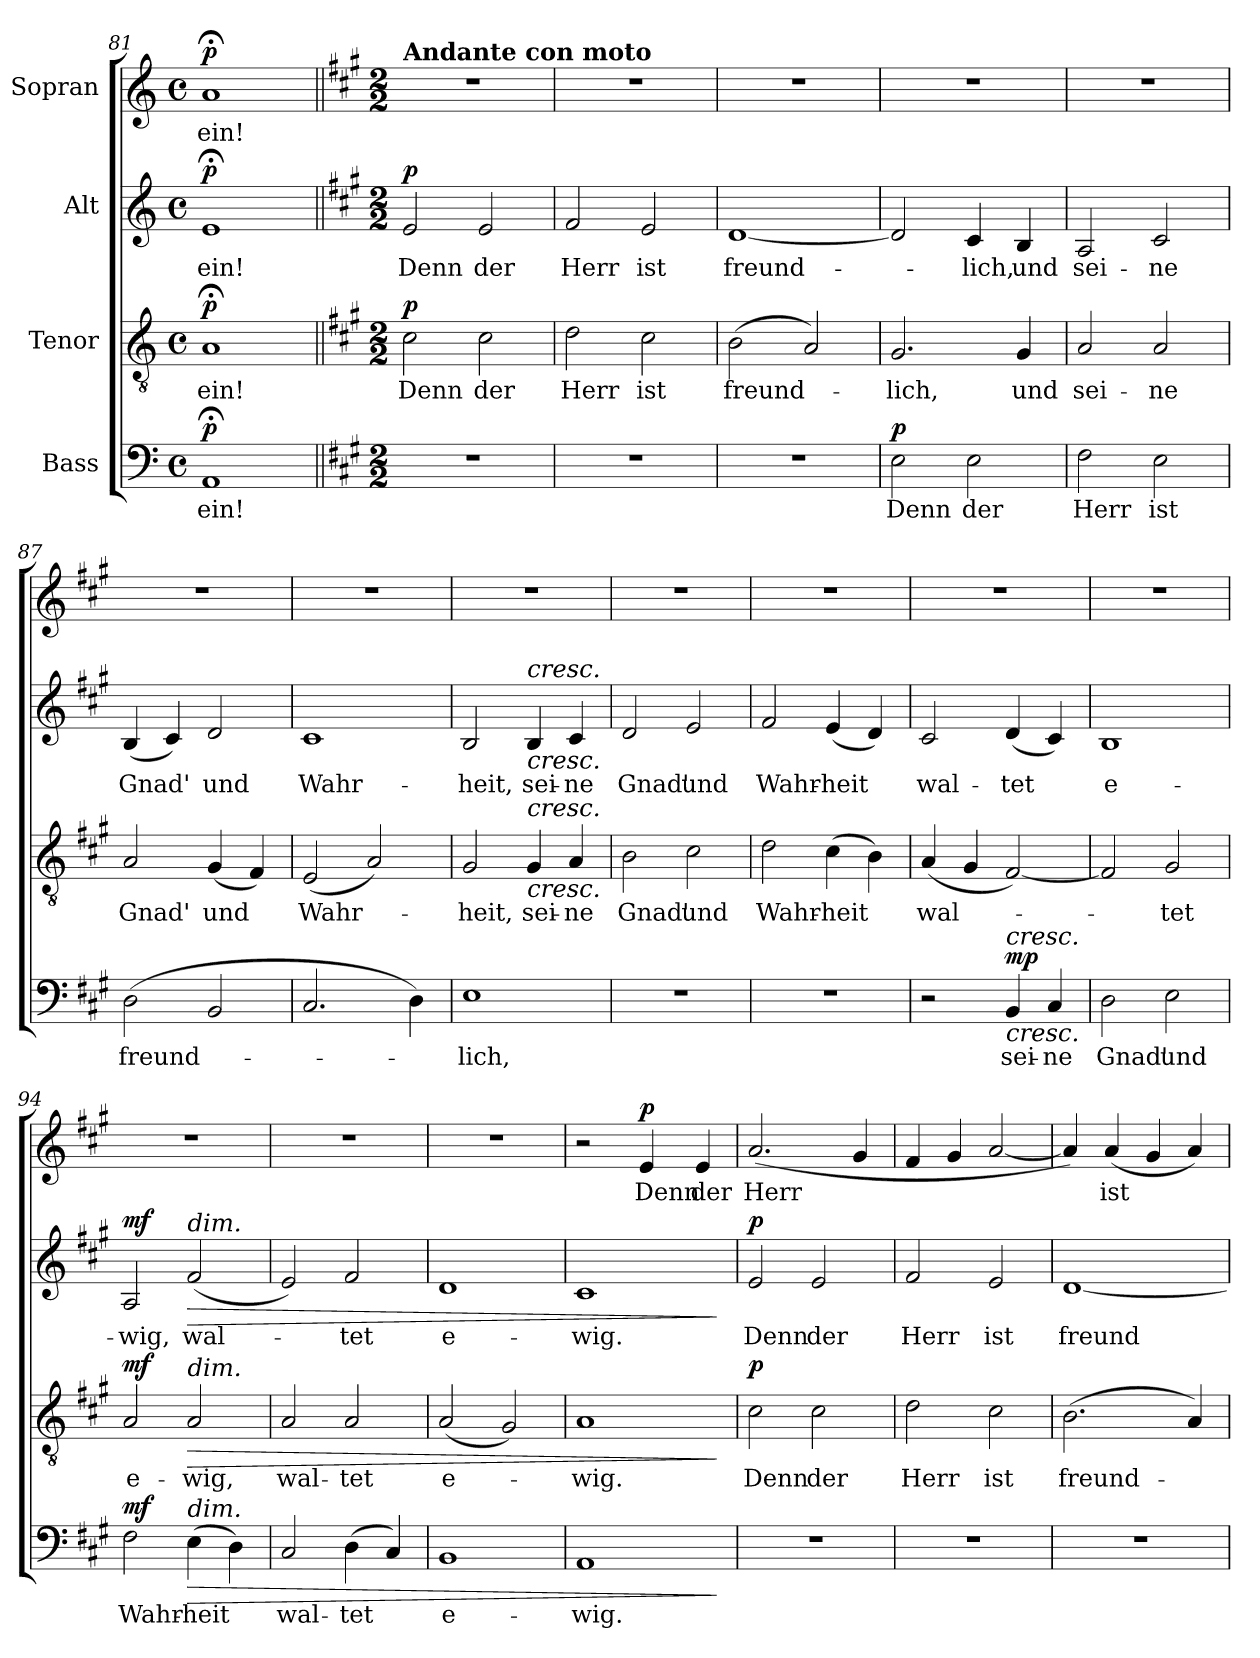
**kern	**text	**dynam	**kern	**text	**dynam	**kern	**text	**dynam	**kern	**text	**dynam
*part4	*part4	*part4	*part3	*part3	*part3	*part2	*part2	*part2	*part1	*part1	*part1
*staff4	*staff4	*staff4	*staff3	*staff3	*staff3	*staff2	*staff2	*staff2	*staff1	*staff1	*staff1
*I"Bass	*	*	*I"Tenor	*	*	*I"Alt	*	*	*I"Sopran	*	*
*clefF4	*	*	*clefGv2	*	*	*clefG2	*	*	*clefG2	*	*
*k[]	*	*	*k[]	*	*	*k[]	*	*	*k[]	*	*
*M4/4	*	*	*M4/4	*	*	*M4/4	*	*	*M4/4	*	*
*met(c)	*	*	*met(c)	*	*	*met(c)	*	*	*met(c)	*	*
=81	=81	=81	=81	=81	=81	=81	=81	=81	=81	=81	=81
!	!	!LO:DY:a	!	!	!LO:DY:a	!	!	!LO:DY:a	!	!	!LO:DY:a
1AA;<	ein!	p	1A;<	ein!	p	1e;<	ein!	p	1a;<	ein!	p
!!LO:PB:g=z
=82||	=82||	=82||	=82||	=82||	=82||	=82||	=82||	=82||	=82||	=82||	=82||
*k[f#c#g#]	*	*	*k[f#c#g#]	*	*	*k[f#c#g#]	*	*	*k[f#c#g#]	*	*
*M2/2	*	*	*M2/2	*	*	*M2/2	*	*	*M2/2	*	*
*	*	*	*	*	*	*	*	*	*MM100	*	*
!	!	!	!	!	!	!	!	!	!LO:TX:a:B:t=Andante con moto	!	!
!	!	!	!	!	!LO:DY:a	!	!	!LO:DY:a	!	!	!
1r	.	.	2c#\	Denn	p	2e/	Denn	p	1r	.	.
.	.	.	2c#\	der	.	2e/	der	.	.	.	.
=83	=83	=83	=83	=83	=83	=83	=83	=83	=83	=83	=83
1r	.	.	2d\	Herr	.	2f#/	Herr	.	1r	.	.
.	.	.	2c#\	ist	.	2e/	ist	.	.	.	.
=84	=84	=84	=84	=84	=84	=84	=84	=84	=84	=84	=84
1r	.	.	(2B\	freund-	.	[1d	freund-	.	1r	.	.
.	.	.	2A/)	.	.	.	.	.	.	.	.
=85	=85	=85	=85	=85	=85	=85	=85	=85	=85	=85	=85
!	!	!LO:DY:a	!	!	!	!	!	!	!	!	!
2E\	Denn	p	2.G#/	-lich,	.	2d/]	.	.	1r	.	.
2E\	der	.	.	.	.	4c#/	-lich,	.	.	.	.
.	.	.	4G#/	und	.	4B/	und	.	.	.	.
=86	=86	=86	=86	=86	=86	=86	=86	=86	=86	=86	=86
2F#\	Herr	.	2A/	sei-	.	2A/	sei-	.	1r	.	.
2E\	ist	.	2A/	ne	.	2c#/	-ne	.	.	.	.
=87	=87	=87	=87	=87	=87	=87	=87	=87	=87	=87	=87
(2D\	freund-	.	2A/	Gnad'	.	(4B/	Gnad'	.	1r	.	.
.	.	.	.	.	.	4c#/)	.	.	.	.	.
2BB/	.	.	(4G#/	und	.	2d/	und	.	.	.	.
.	.	.	4F#/)	.	.	.	.	.	.	.	.
=88	=88	=88	=88	=88	=88	=88	=88	=88	=88	=88	=88
2.C#/	.	.	(2E/	Wahr-	.	1c#	Wahr-	.	1r	.	.
.	.	.	2A/)	.	.	.	.	.	.	.	.
4D\)	.	.	.	.	.	.	.	.	.	.	.
=89	=89	=89	=89	=89	=89	=89	=89	=89	=89	=89	=89
1E	lich,	.	2G#/	heit,	.	2B/	-heit,	.	1r	.	.
!	!	!	!	!	!	!LO:TX:a:i:t=cresc.	!	!	!	!	!
!	!	!	!LO:TX:a:i:t=cresc.	!	!	!	!	!	!	!	!
!	!	!	!	!	!LO:HP:b	!	!	!LO:HP:b	!	!	!
.	.	.	4G#/	sei-	<	4B/	sei-	<	.	.	.
.	.	.	4A/	ne	.	4c#/	ne	.	.	.	.
!!LO:LB:g=z
=90	=90	=90	=90	=90	=90	=90	=90	=90	=90	=90	=90
1r	.	.	2B\	Gnad'	.	2d/	Gnad'	.	1r	.	.
.	.	.	2c#\	und	.	2e/	und	.	.	.	.
=91	=91	=91	=91	=91	=91	=91	=91	=91	=91	=91	=91
1r	.	.	2d\	Wahr-	.	2f#/	Wahr-	.	1r	.	.
.	.	.	(4c#\	-heit	.	(4e/	-heit	.	.	.	.
.	.	.	4B\)	.	.	4d/)	.	.	.	.	.
=92	=92	=92	=92	=92	=92	=92	=92	=92	=92	=92	=92
2r	.	.	(4A/	wal-	.	2c#/	wal-	.	1r	.	.
.	.	.	4G#/	.	.	.	.	.	.	.	.
!LO:TX:a:i:t=cresc.	!	!	!	!	!	!	!	!	!	!	!
!	!	!LO:HP:b	!	!	!	!	!	!	!	!	!
!	!	!LO:DY:n=1:a	!	!	!	!	!	!	!	!	!
4BB/	sei-	< mp	[2F#/)	.	.	(4d/	tet	.	.	.	.
4C#/	-ne	.	.	.	.	4c#/)	.	.	.	.	.
=93	=93	=93	=93	=93	=93	=93	=93	=93	=93	=93	=93
2D\	Gnad'	.	2F#/]	.	.	1B	e-	.	1r	.	.
2E\	und	.	2G#/	-tet	.	.	.	.	.	.	.
=94	=94	=94	=94	=94	=94	=94	=94	=94	=94	=94	=94
!	!	!LO:DY:a	!	!	!LO:DY:a	!	!	!LO:DY:a	!	!	!
2F#\	Wahr-	mf	2A/	e-	mf	2A/	wig,	mf	1r	.	.
!	!	!	!	!	!	!LO:TX:a:i:t=dim.	!	!	!	!	!
!	!	!	!LO:TX:a:i:t=dim.	!	!	!	!	!	!	!	!
!LO:TX:a:i:t=dim.	!	!	!	!	!	!	!	!	!	!	!
!	!	!LO:HP:n=1:b	!	!	!LO:HP:n=1:b	!	!	!LO:HP:n=1:b	!	!	!
(4E\	-heit	[ >	2A/	wig,	[ >	(2f#/	wal-	[ >	.	.	.
4D\)	.	.	.	.	.	.	.	.	.	.	.
=95	=95	=95	=95	=95	=95	=95	=95	=95	=95	=95	=95
2C#/	wal-	.	2A/	wal-	.	2e/)	.	.	1r	.	.
(4D\	tet	.	2A/	tet	.	2f#/	-tet	.	.	.	.
4C#/)	.	.	.	.	.	.	.	.	.	.	.
=96	=96	=96	=96	=96	=96	=96	=96	=96	=96	=96	=96
1BB	e-	.	(2A/	e-	.	1d	e-	.	1r	.	.
.	.	.	2G#/)	.	.	.	.	.	.	.	.
=97	=97	=97	=97	=97	=97	=97	=97	=97	=97	=97	=97
1AA	-wig.	.	1A	-wig.	.	1c#	-wig.	.	2r	.	.
!	!	!	!	!	!	!	!	!	!	!	!LO:DY:a
.	.	.	.	.	.	.	.	.	4e/	Denn	p
.	.	.	.	.	.	.	.	.	4e/	der	.
.	.	]	.	.	]	.	.	]	.	.	.
=98	=98	=98	=98	=98	=98	=98	=98	=98	=98	=98	=98
!	!	!	!	!	!LO:DY:a	!	!	!LO:DY:a	!	!	!
1r	.	.	2c#\	Denn	p	2e/	Denn	p	(2.a/	Herr	.
.	.	.	2c#\	der	.	2e/	der	.	.	.	.
.	.	.	.	.	.	.	.	.	4g#/	.	.
!!LO:LB:g=z
=99	=99	=99	=99	=99	=99	=99	=99	=99	=99	=99	=99
1r	.	.	2d\	Herr	.	2f#/	Herr	.	4f#/	.	.
.	.	.	.	.	.	.	.	.	4g#/	.	.
.	.	.	2c#\	ist	.	2e/	ist	.	[2a/	.	.
=100	=100	=100	=100	=100	=100	=100	=100	=100	=100	=100	=100
1r	.	.	(2.B\	freund-	.	[1d	freund-	.	4a/])	.	.
.	.	.	.	.	.	.	.	.	(4a/	ist	.
.	.	.	.	.	.	.	.	.	4g#/	.	.
.	.	.	4A/)	.	.	.	.	.	4a/)	.	.
=	=	=	=	=	=	=	=	=	=	=	=
*-	*-	*-	*-	*-	*-	*-	*-	*-	*-	*-	*-
